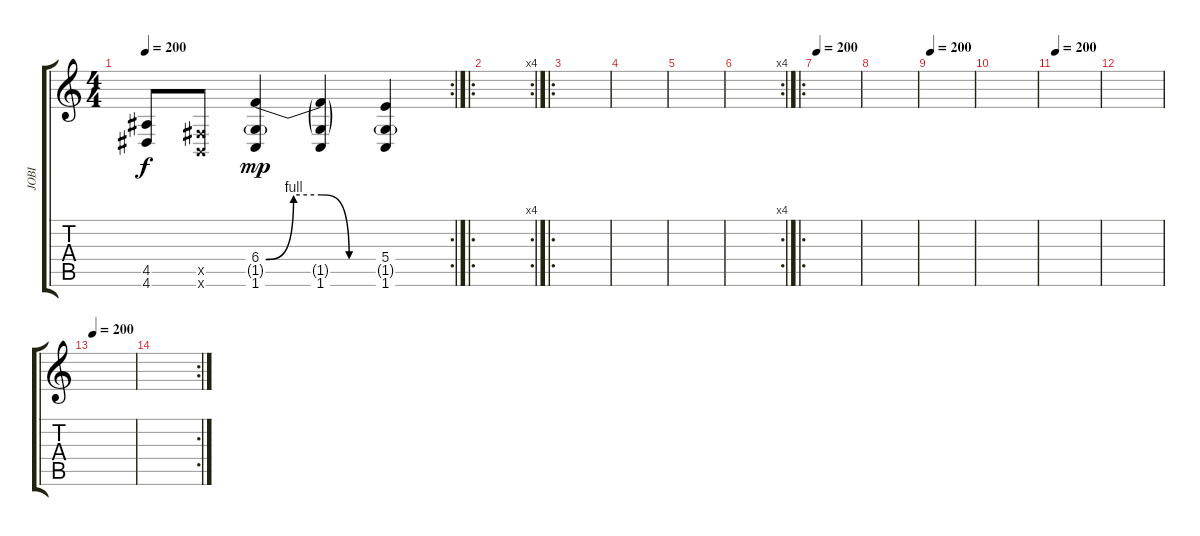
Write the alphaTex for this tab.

\track ("JOBI" "JOBI") {instrument acousticguitarnylon}
\staff {score tabs}
\tuning (Db4 Ab3 E3 B2 Gb2 B1) {hide}
\rc 2
\ts (4 4)
\tempo 200
\clef g2
\ks c
(4.5{t} 4.6{t}).8{dy f} (0.5{x} 0.6{x}).8 (6.4{be (custom 0 0 15 4 30 4 45 0 60 0)} 1.5{g} 1.6).4{dy mp} (6.4{t} 1.5{g} 1.6).4 (5.4 1.5{g} 1.6).4 |
\ro
\rc 4
|
\ro
|
|
|
\rc 4
|
\ro
\tempo 200
|
|
\tempo 200
|
|
\tempo 200
|
|
\tempo 200
|
\rc 2
